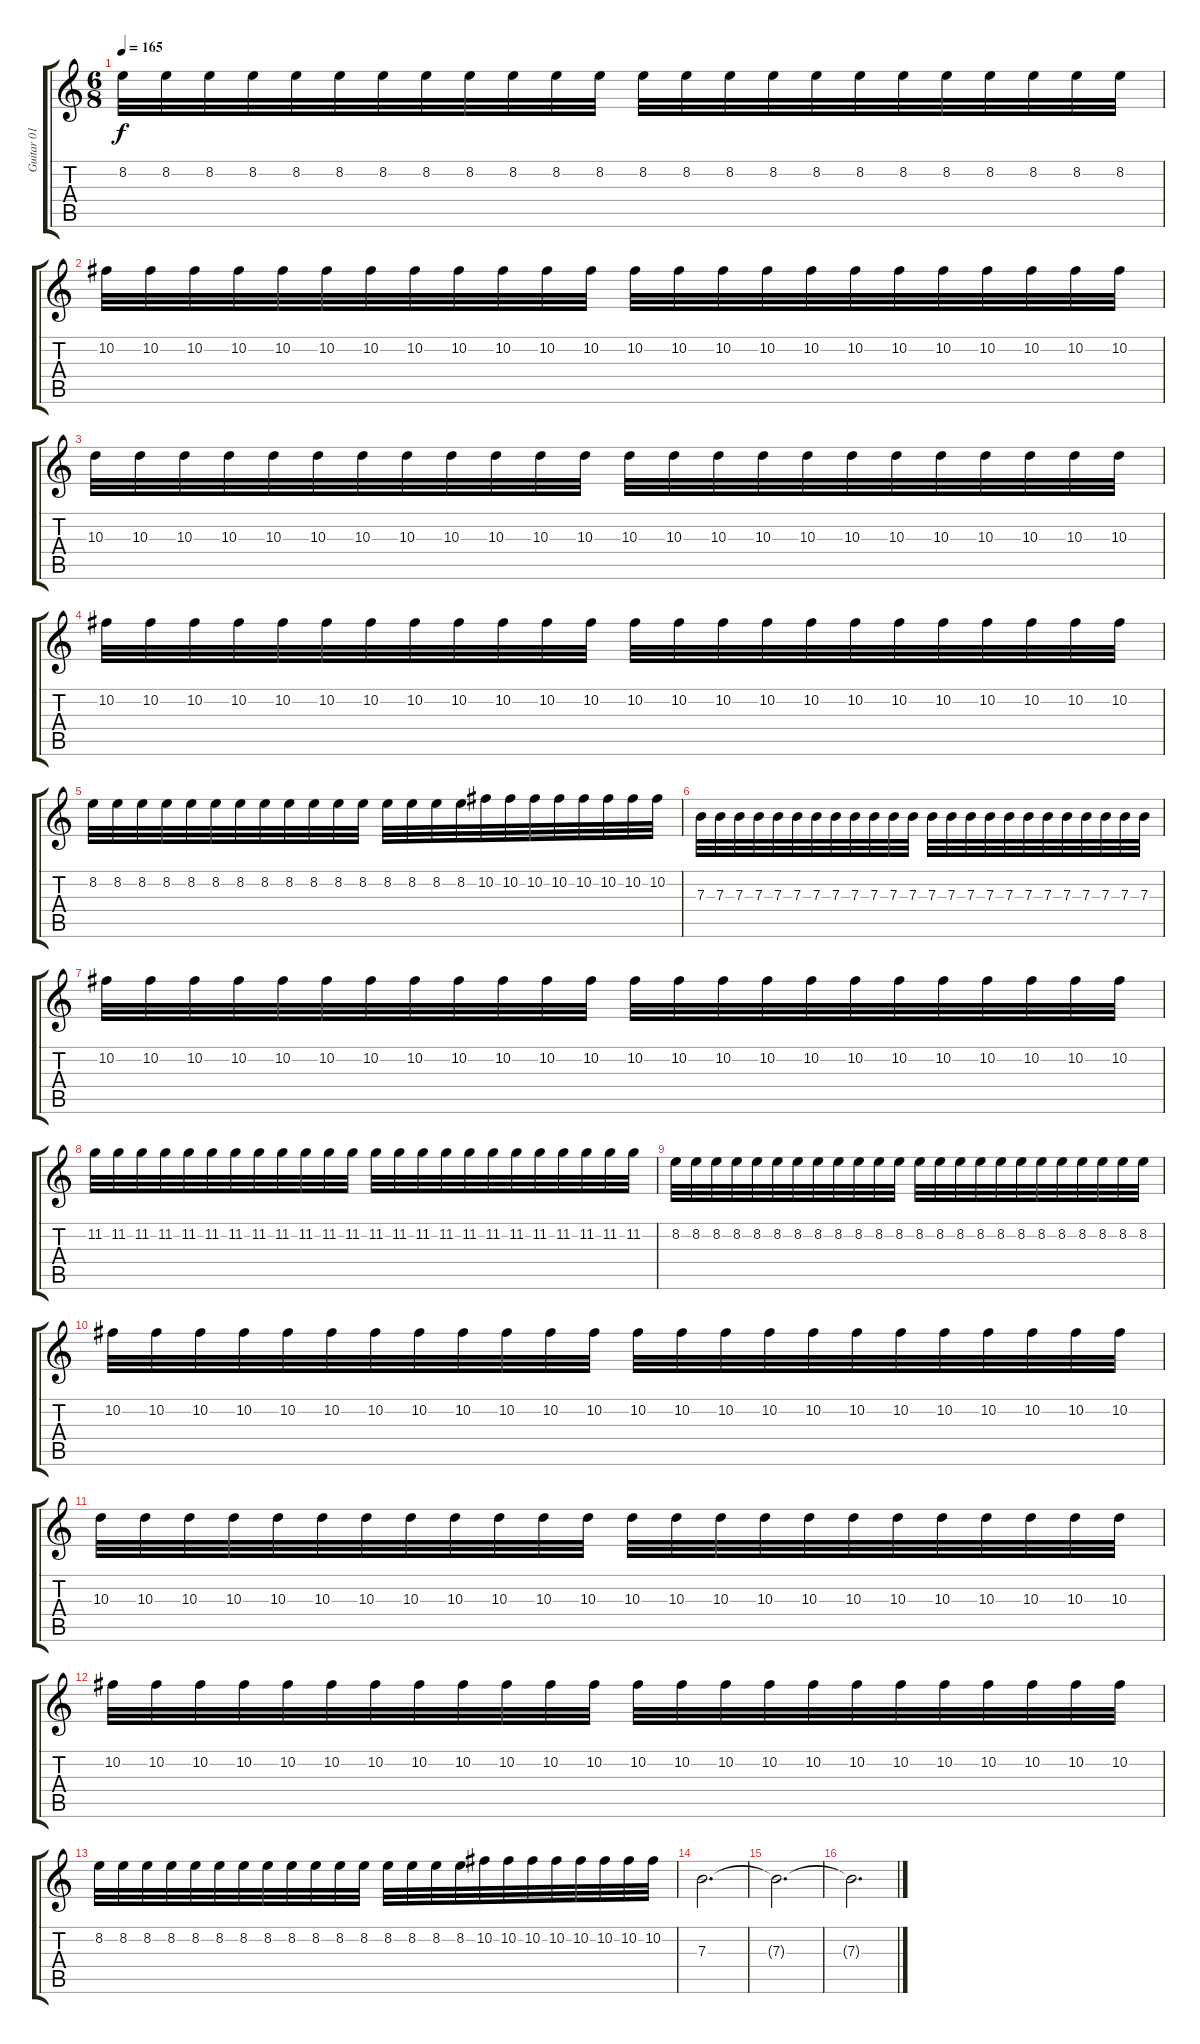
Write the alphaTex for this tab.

\track ("Guitar 01" "Guitar 01") {instrument overdrivenguitar}
\staff {score tabs}
\tuning (Db4 Ab3 E3 B2 Gb2 B1) {hide}
\ts (6 8)
\tempo 165
\clef g2
\ks c
8.2.32{dy f} 8.2.32 8.2.32 8.2.32 8.2.32 8.2.32 8.2.32 8.2.32 8.2.32 8.2.32 8.2.32 8.2.32 8.2.32 8.2.32 8.2.32 8.2.32 8.2.32 8.2.32 8.2.32 8.2.32 8.2.32 8.2.32 8.2.32 8.2.32 |
10.2.32 10.2.32 10.2.32 10.2.32 10.2.32 10.2.32 10.2.32 10.2.32 10.2.32 10.2.32 10.2.32 10.2.32 10.2.32 10.2.32 10.2.32 10.2.32 10.2.32 10.2.32 10.2.32 10.2.32 10.2.32 10.2.32 10.2.32 10.2.32 |
10.3.32 10.3.32 10.3.32 10.3.32 10.3.32 10.3.32 10.3.32 10.3.32 10.3.32 10.3.32 10.3.32 10.3.32 10.3.32 10.3.32 10.3.32 10.3.32 10.3.32 10.3.32 10.3.32 10.3.32 10.3.32 10.3.32 10.3.32 10.3.32 |
10.2.32 10.2.32 10.2.32 10.2.32 10.2.32 10.2.32 10.2.32 10.2.32 10.2.32 10.2.32 10.2.32 10.2.32 10.2.32 10.2.32 10.2.32 10.2.32 10.2.32 10.2.32 10.2.32 10.2.32 10.2.32 10.2.32 10.2.32 10.2.32 |
8.2.32 8.2.32 8.2.32 8.2.32 8.2.32 8.2.32 8.2.32 8.2.32 8.2.32 8.2.32 8.2.32 8.2.32 8.2.32 8.2.32 8.2.32 8.2.32 10.2.32 10.2.32 10.2.32 10.2.32 10.2.32 10.2.32 10.2.32 10.2.32 |
7.3.32 7.3.32 7.3.32 7.3.32 7.3.32 7.3.32 7.3.32 7.3.32 7.3.32 7.3.32 7.3.32 7.3.32 7.3.32 7.3.32 7.3.32 7.3.32 7.3.32 7.3.32 7.3.32 7.3.32 7.3.32 7.3.32 7.3.32 7.3.32 |
10.2.32 10.2.32 10.2.32 10.2.32 10.2.32 10.2.32 10.2.32 10.2.32 10.2.32 10.2.32 10.2.32 10.2.32 10.2.32 10.2.32 10.2.32 10.2.32 10.2.32 10.2.32 10.2.32 10.2.32 10.2.32 10.2.32 10.2.32 10.2.32 |
11.2.32 11.2.32 11.2.32 11.2.32 11.2.32 11.2.32 11.2.32 11.2.32 11.2.32 11.2.32 11.2.32 11.2.32 11.2.32 11.2.32 11.2.32 11.2.32 11.2.32 11.2.32 11.2.32 11.2.32 11.2.32 11.2.32 11.2.32 11.2.32 |
8.2.32 8.2.32 8.2.32 8.2.32 8.2.32 8.2.32 8.2.32 8.2.32 8.2.32 8.2.32 8.2.32 8.2.32 8.2.32 8.2.32 8.2.32 8.2.32 8.2.32 8.2.32 8.2.32 8.2.32 8.2.32 8.2.32 8.2.32 8.2.32 |
10.2.32 10.2.32 10.2.32 10.2.32 10.2.32 10.2.32 10.2.32 10.2.32 10.2.32 10.2.32 10.2.32 10.2.32 10.2.32 10.2.32 10.2.32 10.2.32 10.2.32 10.2.32 10.2.32 10.2.32 10.2.32 10.2.32 10.2.32 10.2.32 |
10.3.32 10.3.32 10.3.32 10.3.32 10.3.32 10.3.32 10.3.32 10.3.32 10.3.32 10.3.32 10.3.32 10.3.32 10.3.32 10.3.32 10.3.32 10.3.32 10.3.32 10.3.32 10.3.32 10.3.32 10.3.32 10.3.32 10.3.32 10.3.32 |
10.2.32 10.2.32 10.2.32 10.2.32 10.2.32 10.2.32 10.2.32 10.2.32 10.2.32 10.2.32 10.2.32 10.2.32 10.2.32 10.2.32 10.2.32 10.2.32 10.2.32 10.2.32 10.2.32 10.2.32 10.2.32 10.2.32 10.2.32 10.2.32 |
8.2.32 8.2.32 8.2.32 8.2.32 8.2.32 8.2.32 8.2.32 8.2.32 8.2.32 8.2.32 8.2.32 8.2.32 8.2.32 8.2.32 8.2.32 8.2.32 10.2.32 10.2.32 10.2.32 10.2.32 10.2.32 10.2.32 10.2.32 10.2.32 |
7.3.2{d} |
7.3{t}.2{d} |
7.3{t}.2{d}
